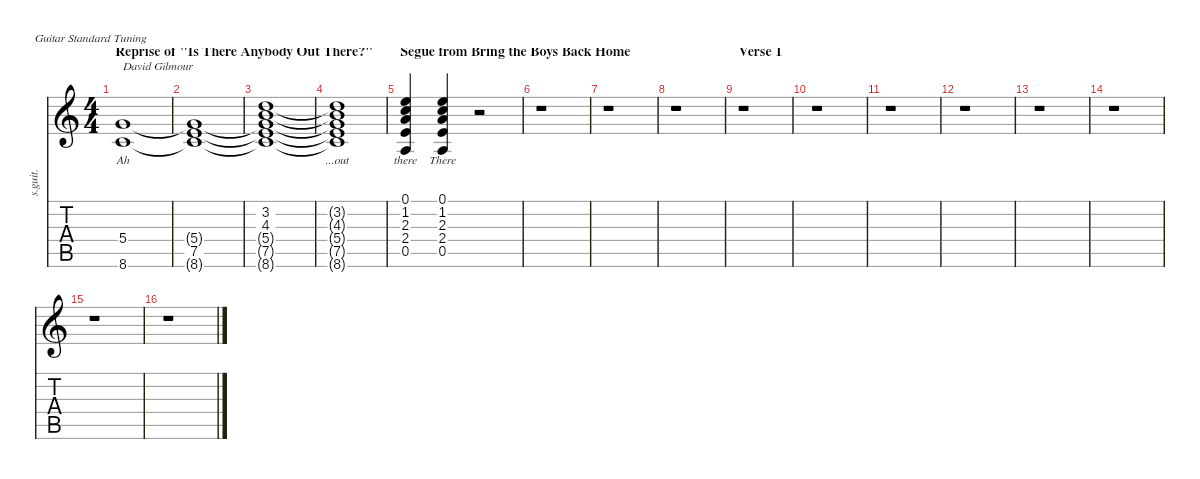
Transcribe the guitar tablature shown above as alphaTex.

\defaultSystemsLayout 4
\hideDynamics
\bracketExtendMode nobrackets
\track ("David Gilmour - Vocals" "s.guit.") {instrument voiceoohs}
\staff {score tabs}
\tuning (E4 B3 G3 D3 A2 E2)
\displaytranspose 12
\ts (4 4)
\beaming (8 2 2 2 2)
\section ("" "Reprise of \"Is There Anybody Out There?\"")
\tempo (128 hide)
\clef g2
\ks c
(5.4 8.6).1{txt "David Gilmour" lyrics (0 "Ah") lyrics (1 "") lyrics (2 "") lyrics (3 "") lyrics (4 "") dy f instrument voiceoohs} |
(5.4{t} 7.5 8.6{t}).1{lyrics (0 "") lyrics (1 "") lyrics (2 "") lyrics (3 "") lyrics (4 "")} |
(3.2 4.3 5.4{t} 7.5{t} 8.6{t}).1{lyrics (0 "") lyrics (1 "") lyrics (2 "") lyrics (3 "") lyrics (4 "")} |
(3.2{t} 4.3{t} 5.4{t} 7.5{t} 8.6{t}).1{lyrics (0 "...out") lyrics (1 "") lyrics (2 "") lyrics (3 "") lyrics (4 "")} |
\section ("" "Segue from Bring the Boys Back Home")
(0.1 1.2 2.3 2.4 0.5).4{lyrics (0 "there") lyrics (1 "") lyrics (2 "") lyrics (3 "") lyrics (4 "")} (0.1 1.2 2.3 2.4 0.5).4{lyrics (0 "There") lyrics (1 "") lyrics (2 "") lyrics (3 "") lyrics (4 "")} r.2 |
r.1 |
\tempo (64 hide)
r.1 |
r.1 |
\section ("" "Verse 1")
r.1 |
r.1 |
r.1 |
r.1 |
r.1 |
r.1 |
r.1 |
r.1
